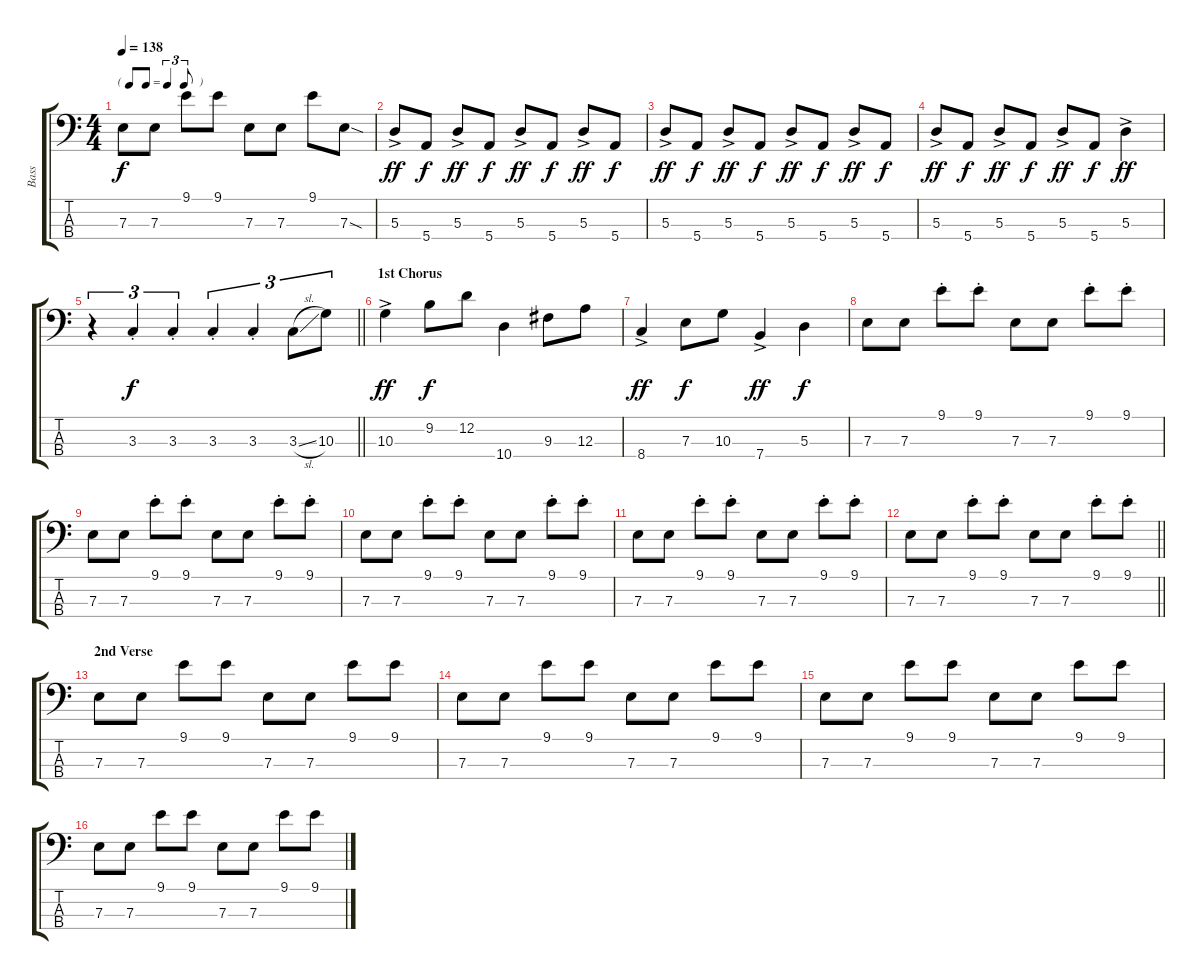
\track ("Bass" "Bass") {instrument electricbassfinger}
\staff {score tabs}
\tuning (G2 D2 A1 E1) {hide}
\ts (4 4)
\tf triplet8th
\tempo 138
\clef f4
\ks c
7.3.8{dy f} 7.3.8 9.1.8 9.1.8 7.3.8 7.3.8 9.1.8 7.3{sod}.8 |
5.3{ac}.8{dy ff} 5.4.8{dy f} 5.3{ac}.8{dy ff} 5.4.8{dy f} 5.3{ac}.8{dy ff} 5.4.8{dy f} 5.3{ac}.8{dy ff} 5.4.8{dy f} |
5.3{ac}.8{dy ff} 5.4.8{dy f} 5.3{ac}.8{dy ff} 5.4.8{dy f} 5.3{ac}.8{dy ff} 5.4.8{dy f} 5.3{ac}.8{dy ff} 5.4.8{dy f} |
5.3{ac}.8{dy ff} 5.4.8{dy f} 5.3{ac}.8{dy ff} 5.4.8{dy f} 5.3{ac}.8{dy ff} 5.4.8{dy f} 5.3{ac}.4{dy ff} |
\barLineRight lightlight
r.4{tu (3 2)} 3.3{st}.4{tu (3 2) dy f} 3.3{st}.4{tu (3 2)} 3.3{st}.4{tu (3 2)} 3.3{st}.4{tu (3 2)} 3.3{sl}.8{tu (3 2)} 10.3.8{tu (3 2)} |
\section ("" "1st Chorus")
10.3{ac}.4{dy ff} 9.2.8{dy f} 12.2.8 10.4.4 9.3.8 12.3.8 |
8.4{ac}.4{dy ff} 7.3.8{dy f} 10.3.8 7.4{ac}.4{dy ff} 5.3.4{dy f} |
7.3.8 7.3.8 9.1{st}.8 9.1{st}.8 7.3.8 7.3.8 9.1{st}.8 9.1{st}.8 |
7.3.8 7.3.8 9.1{st}.8 9.1{st}.8 7.3.8 7.3.8 9.1{st}.8 9.1{st}.8 |
7.3.8 7.3.8 9.1{st}.8 9.1{st}.8 7.3.8 7.3.8 9.1{st}.8 9.1{st}.8 |
7.3.8 7.3.8 9.1{st}.8 9.1{st}.8 7.3.8 7.3.8 9.1{st}.8 9.1{st}.8 |
\barLineRight lightlight
7.3.8 7.3.8 9.1{st}.8 9.1{st}.8 7.3.8 7.3.8 9.1{st}.8 9.1{st}.8 |
\section ("" "2nd Verse")
7.3.8 7.3.8 9.1.8 9.1.8 7.3.8 7.3.8 9.1.8 9.1.8 |
7.3.8 7.3.8 9.1.8 9.1.8 7.3.8 7.3.8 9.1.8 9.1.8 |
7.3.8 7.3.8 9.1.8 9.1.8 7.3.8 7.3.8 9.1.8 9.1.8 |
7.3.8 7.3.8 9.1.8 9.1.8 7.3.8 7.3.8 9.1.8 9.1.8
